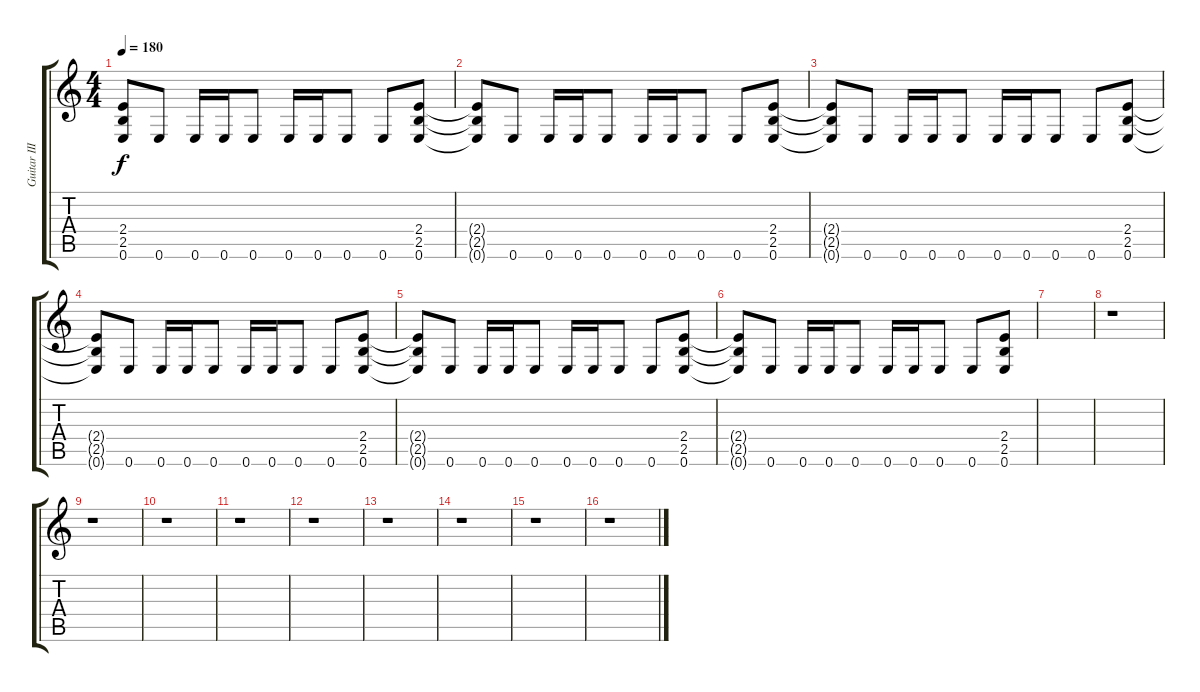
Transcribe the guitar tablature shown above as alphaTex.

\track ("Guitar III - Lead Fills" "Guitar III") {instrument distortionguitar}
\staff {score tabs}
\tuning (E4 B3 G3 D3 A2 E2) {hide}
\ts (4 4)
\tempo 180
\clef g2
\ks c
(2.4{t} 2.5{t} 0.6{t}).8{dy f} 0.6.8 0.6.16 0.6.16 0.6.8 0.6.16 0.6.16 0.6.8 0.6.8 (2.4 2.5 0.6).8 |
(2.4{t} 2.5{t} 0.6{t}).8 0.6.8 0.6.16 0.6.16 0.6.8 0.6.16 0.6.16 0.6.8 0.6.8 (2.4 2.5 0.6).8 |
(2.4{t} 2.5{t} 0.6{t}).8 0.6.8 0.6.16 0.6.16 0.6.8 0.6.16 0.6.16 0.6.8 0.6.8 (2.4 2.5 0.6).8 |
(2.4{t} 2.5{t} 0.6{t}).8 0.6.8 0.6.16 0.6.16 0.6.8 0.6.16 0.6.16 0.6.8 0.6.8 (2.4 2.5 0.6).8 |
(2.4{t} 2.5{t} 0.6{t}).8 0.6.8 0.6.16 0.6.16 0.6.8 0.6.16 0.6.16 0.6.8 0.6.8 (2.4 2.5 0.6).8 |
(2.4{t} 2.5{t} 0.6{t}).8 0.6.8 0.6.16 0.6.16 0.6.8 0.6.16 0.6.16 0.6.8 0.6.8 (2.4 2.5 0.6).8 |
|
r.1 |
r.1 |
r.1 |
r.1 |
r.1 |
r.1 |
r.1 |
r.1 |
r.1
